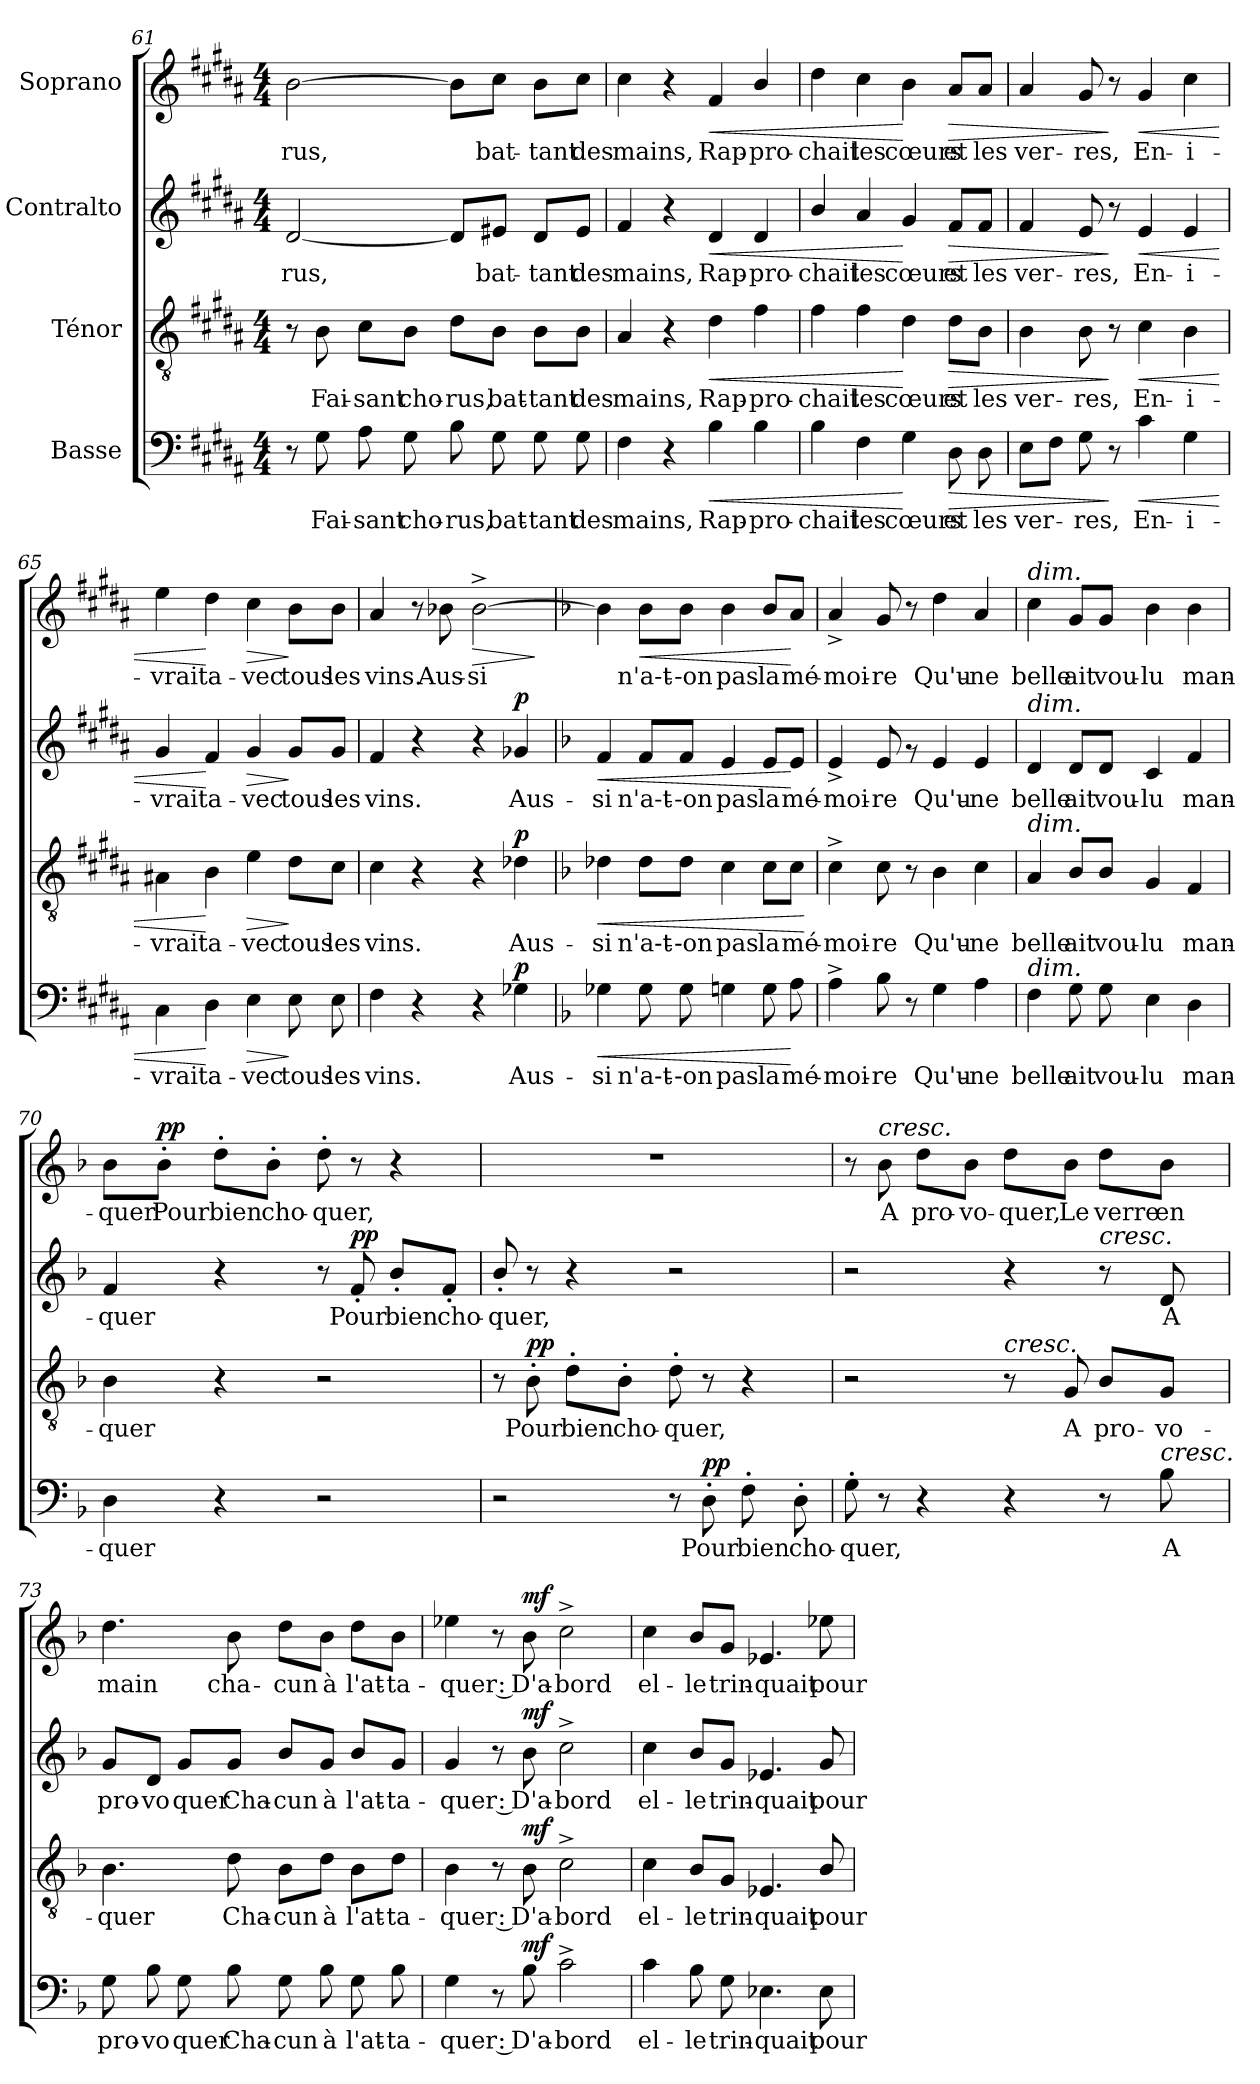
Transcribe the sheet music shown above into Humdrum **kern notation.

**kern	**text	**dynam	**kern	**text	**dynam	**kern	**text	**dynam	**kern	**text	**dynam
*part4	*part4	*part4	*part3	*part3	*part3	*part2	*part2	*part2	*part1	*part1	*part1
*staff4	*staff4	*staff4	*staff3	*staff3	*staff3	*staff2	*staff2	*staff2	*staff1	*staff1	*staff1
*I"Basse	*	*	*I"Ténor	*	*	*I"Contralto	*	*	*I"Soprano	*	*
!!LO:PB:g=z
*clefF4	*	*	*clefGv2	*	*	*clefG2	*	*	*clefG2	*	*
*k[f#c#g#d#a#]	*	*	*k[f#c#g#d#a#]	*	*	*k[f#c#g#d#a#]	*	*	*k[f#c#g#d#a#]	*	*
*B:	*	*	*B:	*	*	*B:	*	*	*B:	*	*
*M4/4	*	*	*M4/4	*	*	*M4/4	*	*	*M4/4	*	*
=61	=61	=61	=61	=61	=61	=61	=61	=61	=61	=61	=61
!	!	!	!	!	!	!	!LO:LY:b	!	!	!LO:LY:b	!
8r	.	.	8r	.	.	[2d#/	-rus,	.	[2b\	-rus,	.
!	!LO:LY:b	!	!	!LO:LY:b	!	!	!	!	!	!	!
8G#\	Fai-	.	8B\	Fai-	.	.	.	.	.	.	.
!	!LO:LY:b	!	!	!LO:LY:b	!	!	!	!	!	!	!
8A#\	-sant	.	8c#\L	-sant	.	.	.	.	.	.	.
!	!LO:LY:b	!	!	!LO:LY:b	!	!	!	!	!	!	!
8G#\	cho-	.	8B\J	cho-	.	.	.	.	.	.	.
!	!LO:LY:b	!	!	!LO:LY:b	!	!	!	!	!	!	!
8B\	-rus,	.	8d#\L	-rus,	.	8d#/L]	.	.	8b\L]	.	.
!	!LO:LY:b	!	!	!LO:LY:b	!	!	!LO:LY:b	!	!	!LO:LY:b	!
8G#\	bat-	.	8B\J	bat-	.	8e#X/J	bat-	.	8cc#\J	bat-	.
!	!LO:LY:b	!	!	!LO:LY:b	!	!	!LO:LY:b	!	!	!LO:LY:b	!
8G#\	-tant	.	8B\L	-tant	.	8d#/L	-tant	.	8b\L	-tant	.
!	!LO:LY:b	!	!	!LO:LY:b	!	!	!LO:LY:b	!	!	!LO:LY:b	!
8G#\	des	.	8B\J	des	.	8e#/J	des	.	8cc#\J	des	.
=62	=62	=62	=62	=62	=62	=62	=62	=62	=62	=62	=62
!	!LO:LY:b	!	!	!LO:LY:b	!	!	!LO:LY:b	!	!	!LO:LY:b	!
4F#\	mains,	.	4A#/	mains,	.	4f#/	mains,	.	4cc#\	mains,	.
4r	.	.	4r	.	.	4r	.	.	4r	.	.
!	!LO:LY:b	!LO:HP:b	!	!LO:LY:b	!LO:HP:b	!	!LO:LY:b	!LO:HP:b	!	!LO:LY:b	!LO:HP:b
4B\	Rap-	<	4d#\	Rap-	<	4d#/	Rap-	<	4f#/	Rap-	<
!	!LO:LY:b	!	!	!LO:LY:b	!	!	!LO:LY:b	!	!	!LO:LY:b	!
4B\	-pro-	.	4f#\	-pro-	.	4d#/	-pro-	.	4b/	-pro-	.
=63	=63	=63	=63	=63	=63	=63	=63	=63	=63	=63	=63
!	!LO:LY:b	!	!	!LO:LY:b	!	!	!LO:LY:b	!	!	!LO:LY:b	!
4B\	-chait	.	4f#\	-chait	.	4b/	-chait	.	4dd#\	-chait	.
!	!LO:LY:b	!	!	!LO:LY:b	!	!	!LO:LY:b	!	!	!LO:LY:b	!
4F#\	les	.	4f#\	les	.	4a#/	les	.	4cc#\	les	.
!	!LO:LY:b	!	!	!LO:LY:b	!	!	!LO:LY:b	!	!	!LO:LY:b	!
4G#\	cœurs	[	4d#\	cœurs	[	4g#/	cœurs	[	4b\	cœurs	[
!	!LO:LY:b	!LO:HP:b	!	!LO:LY:b	!LO:HP:b	!	!LO:LY:b	!LO:HP:b	!	!LO:LY:b	!LO:HP:b
8D#\	et	>	8d#\L	et	>	8f#/L	et	>	8a#/L	et	>
!	!LO:LY:b	!	!	!LO:LY:b	!	!	!LO:LY:b	!	!	!LO:LY:b	!
8D#\	les	.	8B\J	les	.	8f#/J	les	.	8a#/J	les	.
!!LO:LB:g=z
=64	=64	=64	=64	=64	=64	=64	=64	=64	=64	=64	=64
!	!LO:LY:b	!	!	!LO:LY:b	!	!	!LO:LY:b	!	!	!LO:LY:b	!
8E\L	ver-	.	4B\	ver-	.	4f#/	ver-	.	4a#/	ver-	.
8F#\J	.	.	.	.	.	.	.	.	.	.	.
!	!LO:LY:b	!	!	!LO:LY:b	!	!	!LO:LY:b	!	!	!LO:LY:b	!
8G#\	-res,	.	8B\	-res,	.	8e/	-res,	.	8g#/	-res,	.
8r	.	]	8r	.	]	8r	.	]	8r	.	]
!	!LO:LY:b	!LO:HP:b	!	!LO:LY:b	!LO:HP:b	!	!LO:LY:b	!LO:HP:b	!	!LO:LY:b	!LO:HP:b
4c#\	En-	<	4c#\	En-	<	4e/	En-	<	4g#/	En-	<
!	!LO:LY:b	!	!	!LO:LY:b	!	!	!LO:LY:b	!	!	!LO:LY:b	!
4G#\	-i-	.	4B\	-i-	.	4e/	-i-	.	4cc#\	-i-	.
=65	=65	=65	=65	=65	=65	=65	=65	=65	=65	=65	=65
!	!LO:LY:b	!	!	!LO:LY:b	!	!	!LO:LY:b	!	!	!LO:LY:b	!
4C#\	-vrait	.	4A#X\	-vrait	.	4g#/	-vrait	.	4ee\	-vrait	.
!	!LO:LY:b	!	!	!LO:LY:b	!	!	!LO:LY:b	!	!	!LO:LY:b	!
4D#\	a-	[	4B\	a-	[	4f#/	a-	[	4dd#\	a-	[
!	!LO:LY:b	!LO:HP:b	!	!LO:LY:b	!LO:HP:b	!	!LO:LY:b	!LO:HP:b	!	!LO:LY:b	!LO:HP:b
4E\	-vec	>	4e\	-vec	>	4g#/	-vec	>	4cc#\	-vec	>
!	!LO:LY:b	!	!	!LO:LY:b	!	!	!LO:LY:b	!	!	!LO:LY:b	!
8E\	tous	]	8d#\L	tous	]	8g#/L	tous	]	8b\L	tous	]
!	!LO:LY:b	!	!	!LO:LY:b	!	!	!LO:LY:b	!	!	!LO:LY:b	!
8E\	les	.	8c#\J	les	.	8g#/J	les	.	8b\J	les	.
=66	=66	=66	=66	=66	=66	=66	=66	=66	=66	=66	=66
!	!LO:LY:b	!	!	!LO:LY:b	!	!	!LO:LY:b	!	!	!LO:LY:b	!
4F#\	vins.	.	4c#\	vins.	.	4f#/	vins.	.	4a#/	vins.	.
4r	.	.	4r	.	.	4r	.	.	8r	.	.
!	!	!	!	!	!	!	!	!	!	!LO:LY:b	!
.	.	.	.	.	.	.	.	.	8b-X\	Aus-	.
!	!	!	!	!	!	!	!	!	!	!LO:LY:b	!LO:HP:b
4r	.	.	4r	.	.	4r	.	.	[2b-^>\	-si	>
!	!LO:LY:b	!LO:DY:a	!	!LO:LY:b	!LO:DY:a	!	!LO:LY:b	!LO:DY:a	!	!	!
4G-X\	Aus-	p	4d-X\	Aus-	p	4g-X/	Aus-	p	.	.	.
.	.	.	.	.	.	.	.	.	.	.	]
!!LO:LB:g=z
=67	=67	=67	=67	=67	=67	=67	=67	=67	=67	=67	=67
*k[b-]	*	*	*k[b-]	*	*	*k[b-]	*	*	*k[b-]	*	*
*F:	*	*	*F:	*	*	*F:	*	*	*F:	*	*
!	!LO:LY:b	!LO:HP:b	!	!LO:LY:b	!LO:HP:b	!	!LO:LY:b	!LO:HP:b	!	!	!
4G-X\	si	<	4d-X\	-si	<	4f/	-si	<	4b-\]	.	.
!	!LO:LY:b	!	!	!LO:LY:b	!	!	!LO:LY:b	!	!	!LO:LY:b	!LO:HP:b
8G-\	n'a‑t-	.	8d-\L	n'a‑t-	.	8f/L	n'a‑t-	.	8b-\L	n'a‑t-	<
!	!LO:LY:b	!	!	!LO:LY:b	!	!	!LO:LY:b	!	!	!LO:LY:b	!
8G-\	-‑on	.	8d-\J	-‑on	.	8f/J	-‑on	.	8b-\J	-‑on	.
!	!LO:LY:b	!	!	!LO:LY:b	!	!	!LO:LY:b	!	!	!LO:LY:b	!
4Gn\	pas	.	4c\	pas	.	4e/	pas	.	4b-\	pas	.
!	!LO:LY:b	!	!	!LO:LY:b	!	!	!LO:LY:b	!	!	!LO:LY:b	!
8G\	la	.	8c\L	la	.	8e/L	la	.	8b-/L	la	.
!	!LO:LY:b	!	!	!LO:LY:b	!	!	!LO:LY:b	!	!	!LO:LY:b	!
8A\	mé-	[	8c\J	mé-	.	8e/J	mé-	[	8a/J	mé-	[
.	.	.	.	.	[	.	.	.	.	.	.
=68	=68	=68	=68	=68	=68	=68	=68	=68	=68	=68	=68
!	!LO:LY:b	!	!	!LO:LY:b	!	!	!LO:LY:b	!	!	!LO:LY:b	!
4A^>\	-moi-	.	4c^>\	-moi-	.	4e^>/	-moi-	.	4a^>/	-moi-	.
!	!LO:LY:b	!	!	!LO:LY:b	!	!	!LO:LY:b	!	!	!LO:LY:b	!
8B-\	-re	.	8c\	-re	.	8e/	-re	.	8g/	-re	.
8r	.	.	8r	.	.	8rf	.	.	8r	.	.
!	!LO:LY:b	!	!	!LO:LY:b	!	!	!LO:LY:b	!	!	!LO:LY:b	!
4G\	Qu'u-	.	4B-\	Qu'u-	.	4e/	Qu'u-	.	4dd\	Qu'u-	.
!	!LO:LY:b	!	!	!LO:LY:b	!	!	!LO:LY:b	!	!	!LO:LY:b	!
4A\	-ne	.	4c\	-ne	.	4e/	-ne	.	4a/	-ne	.
=69	=69	=69	=69	=69	=69	=69	=69	=69	=69	=69	=69
!	!	!	!	!	!	!	!	!	!LO:TX:a:i:t=dim.	!	!
!	!	!	!	!	!	!LO:TX:a:i:t=dim.	!	!	!	!	!
!	!	!	!LO:TX:a:i:t=dim.	!	!	!	!	!	!	!	!
!LO:TX:a:i:t=dim.	!	!	!	!	!	!	!	!	!	!	!
!	!LO:LY:b	!	!	!LO:LY:b	!	!	!LO:LY:b	!	!	!LO:LY:b	!
4F\	belle	.	4A/	belle	.	4d/	belle	.	4cc\	belle	.
!	!LO:LY:b	!	!	!LO:LY:b	!	!	!LO:LY:b	!	!	!LO:LY:b	!
8G\	ait	.	8B-/L	ait	.	8d/L	ait	.	8g/L	ait	.
!	!LO:LY:b	!	!	!LO:LY:b	!	!	!LO:LY:b	!	!	!LO:LY:b	!
8G\	vou-	.	8B-/J	vou-	.	8d/J	vou-	.	8g/J	vou-	.
!	!LO:LY:b	!	!	!LO:LY:b	!	!	!LO:LY:b	!	!	!LO:LY:b	!
4E\	-lu	.	4G/	-lu	.	4c/	-lu	.	4b-\	-lu	.
!	!LO:LY:b	!	!	!LO:LY:b	!	!	!LO:LY:b	!	!	!LO:LY:b	!
4D\	man-	.	4F/	man-	.	4f/	man-	.	4b-\	man-	.
!!LO:PB:g=z
=70	=70	=70	=70	=70	=70	=70	=70	=70	=70	=70	=70
!	!LO:LY:b	!	!	!LO:LY:b	!	!	!LO:LY:b	!	!	!LO:LY:b	!
4D\	-quer	.	4B-\	-quer	.	4f/	-quer	.	8b-\L	-quer	.
!	!	!	!	!	!	!	!	!	!	!LO:LY:b	!LO:DY:a
.	.	.	.	.	.	.	.	.	8b-'>\J	Pour	pp
!	!	!	!	!	!	!	!	!	!	!LO:LY:b	!
4r	.	.	4r	.	.	4r	.	.	8dd'>\L	bien	.
!	!	!	!	!	!	!	!	!	!	!LO:LY:b	!
.	.	.	.	.	.	.	.	.	8b-'>\J	cho-	.
!	!	!	!	!	!	!	!	!	!	!LO:LY:b	!
2r	.	.	2r	.	.	8r	.	.	8dd'>\	-quer,	.
!	!	!	!	!	!	!	!LO:LY:b	!LO:DY:a	!	!	!
.	.	.	.	.	.	8f'>/	Pour	pp	8r	.	.
!	!	!	!	!	!	!	!LO:LY:b	!	!	!	!
.	.	.	.	.	.	8b-'>/L	bien	.	4r	.	.
!	!	!	!	!	!	!	!LO:LY:b	!	!	!	!
.	.	.	.	.	.	8f'>/J	cho-	.	.	.	.
=71	=71	=71	=71	=71	=71	=71	=71	=71	=71	=71	=71
!	!	!	!	!	!	!	!LO:LY:b	!	!	!	!
2r	.	.	8r	.	.	8b-'>/	-quer,	.	1r	.	.
!	!	!	!	!LO:LY:b	!LO:DY:a	!	!	!	!	!	!
.	.	.	8B-'>\	Pour	pp	8r	.	.	.	.	.
!	!	!	!	!LO:LY:b	!	!	!	!	!	!	!
.	.	.	8d'>\L	bien	.	4r	.	.	.	.	.
!	!	!	!	!LO:LY:b	!	!	!	!	!	!	!
.	.	.	8B-'>\J	cho-	.	.	.	.	.	.	.
!	!	!	!	!LO:LY:b	!	!	!	!	!	!	!
8r	.	.	8d'>\	-quer,	.	2r	.	.	.	.	.
!	!LO:LY:b	!LO:DY:a	!	!	!	!	!	!	!	!	!
8D'>\	Pour	pp	8r	.	.	.	.	.	.	.	.
!	!LO:LY:b	!	!	!	!	!	!	!	!	!	!
8F'>\	bien	.	4r	.	.	.	.	.	.	.	.
!	!LO:LY:b	!	!	!	!	!	!	!	!	!	!
8D'>\	cho-	.	.	.	.	.	.	.	.	.	.
=72	=72	=72	=72	=72	=72	=72	=72	=72	=72	=72	=72
!	!LO:LY:b	!	!	!	!	!	!	!	!	!	!
8G'>\	-quer,	.	2r	.	.	2r	.	.	8r	.	.
!	!	!	!	!	!	!	!	!	!LO:TX:a:i:t=cresc.	!	!
!	!	!	!	!	!	!	!	!	!	!LO:LY:b	!
8r	.	.	.	.	.	.	.	.	8b-\	A	.
!	!	!	!	!	!	!	!	!	!	!LO:LY:b	!
4r	.	.	.	.	.	.	.	.	8dd\L	pro-	.
!	!	!	!	!	!	!	!	!	!	!LO:LY:b	!
.	.	.	.	.	.	.	.	.	8b-\J	-vo-	.
!	!	!	!LO:TX:a:i:t=cresc.	!	!	!	!	!	!	!	!
!	!	!	!	!	!	!	!	!	!	!LO:LY:b	!
4r	.	.	8r	.	.	4r	.	.	8dd\L	-quer,	.
!	!	!	!	!LO:LY:b	!	!	!	!	!	!LO:LY:b	!
.	.	.	8G/	A	.	.	.	.	8b-\J	Le	.
!	!	!	!	!	!	!LO:TX:a:i:t=cresc.	!	!	!	!	!
!	!	!	!	!LO:LY:b	!	!	!	!	!	!LO:LY:b	!
8r	.	.	8B-/L	pro-	.	8r	.	.	8dd\L	verre	.
!LO:TX:a:i:t=cresc.	!	!	!	!	!	!	!	!	!	!	!
!	!LO:LY:b	!	!	!LO:LY:b	!	!	!LO:LY:b	!	!	!LO:LY:b	!
8B-\	A	.	8G/J	-vo-	.	8d/	A	.	8b-\J	en	.
!!LO:LB:g=z
=73	=73	=73	=73	=73	=73	=73	=73	=73	=73	=73	=73
!	!LO:LY:b	!	!	!LO:LY:b	!	!	!LO:LY:b	!	!	!LO:LY:b	!
8G\	pro-	.	4.B-\	-quer	.	8g/L	pro-	.	4.dd\	main	.
!	!LO:LY:b	!	!	!	!	!	!LO:LY:b	!	!	!	!
8B-\	-vo	.	.	.	.	8d/J	-vo	.	.	.	.
!	!LO:LY:b	!	!	!	!	!	!LO:LY:b	!	!	!	!
8G\	quer	.	.	.	.	8g/L	quer	.	.	.	.
!	!LO:LY:b	!	!	!LO:LY:b	!	!	!LO:LY:b	!	!	!LO:LY:b	!
8B-\	Cha-	.	8d\	Cha-	.	8g/J	Cha-	.	8b-\	cha-	.
!	!LO:LY:b	!	!	!LO:LY:b	!	!	!LO:LY:b	!	!	!LO:LY:b	!
8G\	-cun	.	8B-\L	-cun	.	8b-/L	-cun	.	8dd\L	-cun	.
!	!LO:LY:b	!	!	!LO:LY:b	!	!	!LO:LY:b	!	!	!LO:LY:b	!
8B-\	à	.	8d\J	à	.	8g/J	à	.	8b-\J	à	.
!	!LO:LY:b	!	!	!LO:LY:b	!	!	!LO:LY:b	!	!	!LO:LY:b	!
8G\	l'at-	.	8B-\L	l'at-	.	8b-/L	l'at-	.	8dd\L	l'at-	.
!	!LO:LY:b	!	!	!LO:LY:b	!	!	!LO:LY:b	!	!	!LO:LY:b	!
8B-\	-ta-	.	8d\J	-ta-	.	8g/J	-ta-	.	8b-\J	-ta-	.
=74	=74	=74	=74	=74	=74	=74	=74	=74	=74	=74	=74
!	!LO:LY:b	!	!	!LO:LY:b	!	!	!LO:LY:b	!	!	!LO:LY:b	!
4G\	-quer :	.	4B-\	-quer :	.	4g/	-quer :	.	4ee-X\	-quer :	.
8r	.	.	8r	.	.	8r	.	.	8r	.	.
!	!LO:LY:b	!LO:DY:a	!	!LO:LY:b	!LO:DY:a	!	!LO:LY:b	!LO:DY:a	!	!LO:LY:b	!LO:DY:a
8B-\	D'a-	mf	8B-\	D'a-	mf	8b-\	D'a-	mf	8b-\	D'a-	mf
!	!LO:LY:b	!	!	!LO:LY:b	!	!	!LO:LY:b	!	!	!LO:LY:b	!
2c^>\	-bord	.	2c^>\	-bord	.	2cc^>\	-bord	.	2cc^>\	-bord	.
=75	=75	=75	=75	=75	=75	=75	=75	=75	=75	=75	=75
!	!LO:LY:b	!	!	!LO:LY:b	!	!	!LO:LY:b	!	!	!LO:LY:b	!
4c\	el-	.	4c\	el-	.	4cc\	el-	.	4cc\	el-	.
!	!LO:LY:b	!	!	!LO:LY:b	!	!	!LO:LY:b	!	!	!LO:LY:b	!
8B-\	-le	.	8B-/L	-le	.	8b-/L	-le	.	8b-/L	-le	.
!	!LO:LY:b	!	!	!LO:LY:b	!	!	!LO:LY:b	!	!	!LO:LY:b	!
8G\	trin-	.	8G/J	trin-	.	8g/J	trin-	.	8g/J	trin-	.
!	!LO:LY:b	!	!	!LO:LY:b	!	!	!LO:LY:b	!	!	!LO:LY:b	!
4.E-X\	-quait	.	4.E-X/	-quait	.	4.e-X/	-quait	.	4.e-X/	-quait	.
!	!LO:LY:b	!	!	!LO:LY:b	!	!	!LO:LY:b	!	!	!LO:LY:b	!
8E-\	pour	.	8B-/	pour	.	8g/	pour	.	8ee-X\	pour	.
=	=	=	=	=	=	=	=	=	=	=	=
*-	*-	*-	*-	*-	*-	*-	*-	*-	*-	*-	*-
